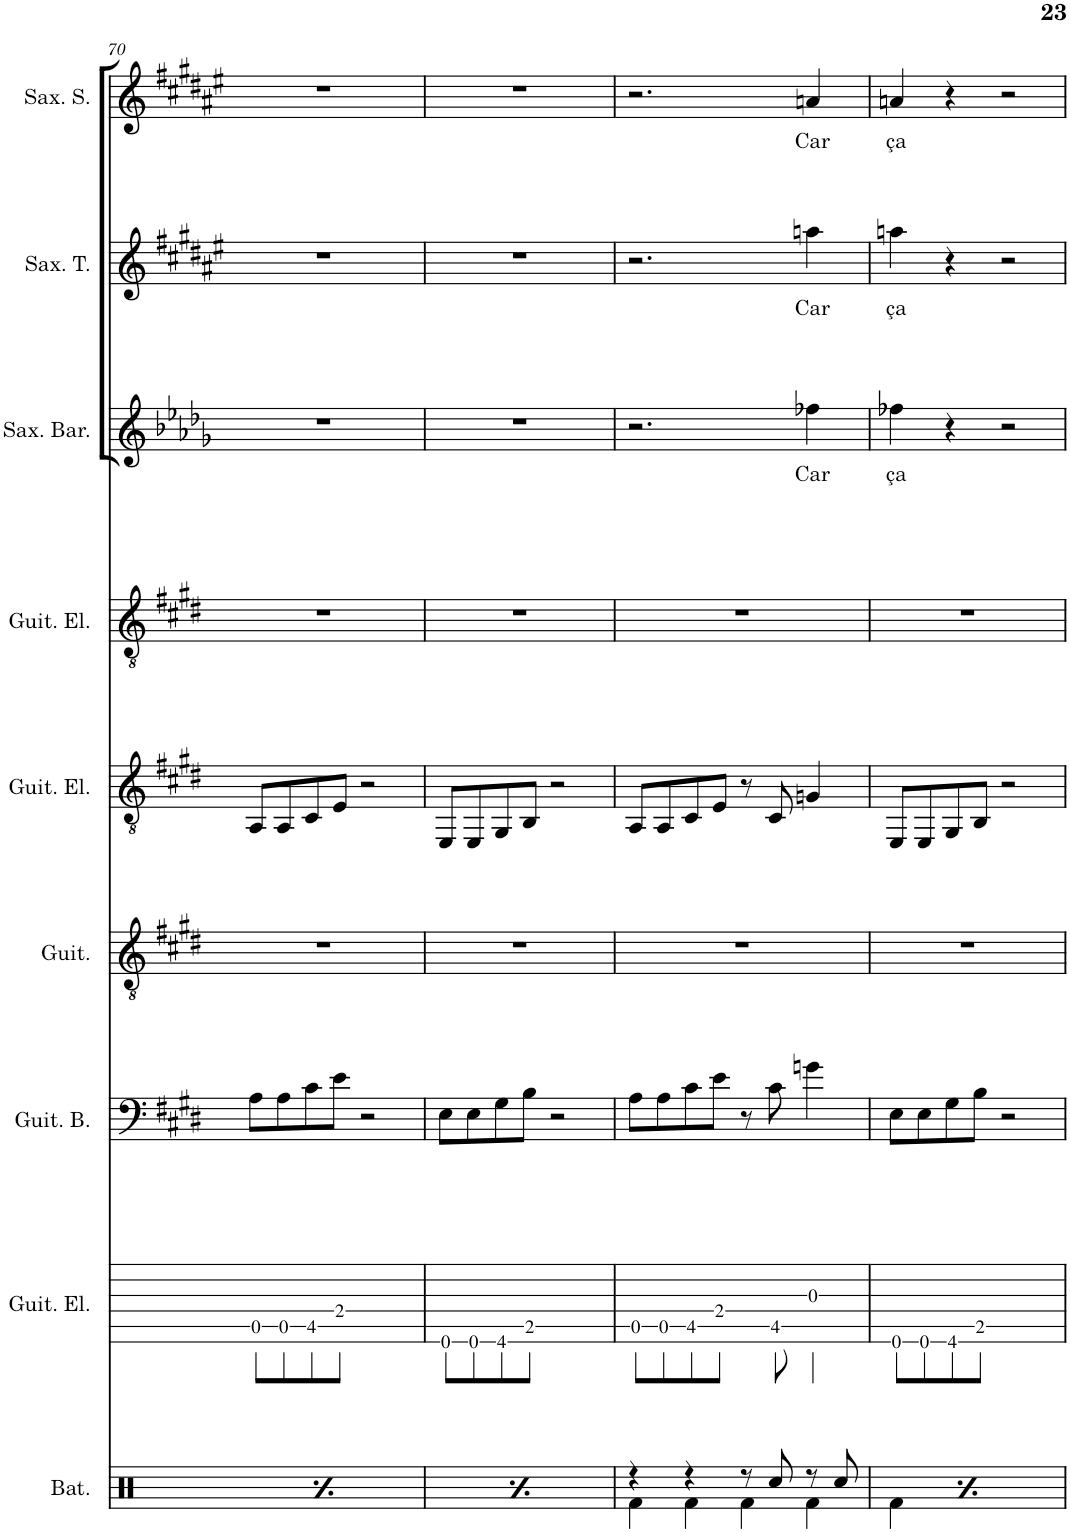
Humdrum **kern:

**kern	**kern	**kern	**kern	**kern	**kern	**kern	**text	**kern	**text	**kern	**text
*part9	*part8	*part7	*part6	*part5	*part4	*part3	*part3	*part2	*part2	*part1	*part1
*staff9	*staff8	*staff7	*staff6	*staff5	*staff4	*staff3	*staff3	*staff2	*staff2	*staff1	*staff1
*I"Batterie	*I"Guitare électrique	*I"Guitare Basse	*I"Guitare acoustique	*I"Guitare électrique	*I"Guitare électrique	*I"Saxophone Baryton	*	*I"Saxophone Ténor	*	*I"Saxophone Soprano	*
*I'Bat.	*I'Guit. El.	*I'Guit. B.	*I'Guit.	*I'Guit. El.	*I'Guit. El.	*I'Sax. Bar.	*	*I'Sax. T.	*	*I'Sax. S.	*
!!LO:PB:g=z
*clefX	*	*clefF4	*clefGv2	*clefGv2	*clefGv2	*clefG2	*	*clefG2	*	*clefG2	*
*	*	*Trd7c12	*	*	*	*Trd12c21	*	*Trd8c14	*	*Trd1c2	*
*k[]	*k[f#c#g#d#]	*k[f#c#g#d#]	*k[f#c#g#d#]	*k[f#c#g#d#]	*k[f#c#g#d#]	*k[b-e-a-d-g-]	*	*k[f#c#g#d#a#e#]	*	*k[f#c#g#d#a#e#]	*
*M4/4	*M4/4	*M4/4	*M4/4	*M4/4	*M4/4	*M4/4	*	*M4/4	*	*M4/4	*
=70	=70	=70	=70	=70	=70	=70	=70	=70	=70	=70	=70
*^	*	*	*	*	*	*	*	*	*	*	*
4r	4Rf\	8AA\L	8A\L	1r	8AA/L	1r	1r	.	1r	.	1r	.
.	.	8AA\	8A\	.	8AA/	.	.	.	.	.	.	.
4r	4Rf\	8C#\	8c#\	.	8C#/	.	.	.	.	.	.	.
.	.	8E\J	8e\J	.	8E/J	.	.	.	.	.	.	.
4r	4Rf\	2r	2r	.	2r	.	.	.	.	.	.	.
8r	4Rf\	.	.	.	.	.	.	.	.	.	.	.
8Rcc/	.	.	.	.	.	.	.	.	.	.	.	.
=71	=71	=71	=71	=71	=71	=71	=71	=71	=71	=71	=71	=71
4r	4Rf\	8EE\L	8E\L	1r	8EE/L	1r	1r	.	1r	.	1r	.
.	.	8EE\	8E\	.	8EE/	.	.	.	.	.	.	.
4r	4Rf\	8GG#\	8G#\	.	8GG#/	.	.	.	.	.	.	.
.	.	8BB\J	8B\J	.	8BB/J	.	.	.	.	.	.	.
4r	4Rf\	2r	2r	.	2r	.	.	.	.	.	.	.
8r	4Rf\	.	.	.	.	.	.	.	.	.	.	.
8Rcc/	.	.	.	.	.	.	.	.	.	.	.	.
=72	=72	=72	=72	=72	=72	=72	=72	=72	=72	=72	=72	=72
4r	4Rf\	8AA\L	8A\L	1r	8AA/L	1r	2.r	.	2.r	.	2.r	.
.	.	8AA\	8A\	.	8AA/	.	.	.	.	.	.	.
4r	4Rf\	8C#\	8c#\	.	8C#/	.	.	.	.	.	.	.
.	.	8E\J	8e\J	.	8E/J	.	.	.	.	.	.	.
8r	4Rf\	8r	8r	.	8r	.	.	.	.	.	.	.
8Rcc/	.	8C#\	8c#\	.	8C#/	.	.	.	.	.	.	.
!	!	!	!	!	!	!	!	!LO:LY:b	!	!LO:LY:b	!	!LO:LY:b
8r	4Rf\	4Gn\	4gn\	.	4Gn/	.	4ff-X\	Car	4aan\	Car	4an/	Car
8Rcc/	.	.	.	.	.	.	.	.	.	.	.	.
=73	=73	=73	=73	=73	=73	=73	=73	=73	=73	=73	=73	=73
!	!	!	!	!	!	!	!	!LO:LY:b	!	!LO:LY:b	!	!LO:LY:b
4r	4Rf\	8EE\L	8E\L	1r	8EE/L	1r	4ff-X\	ça	4aan\	ça	4an/	ça
.	.	8EE\	8E\	.	8EE/	.	.	.	.	.	.	.
4r	4Rf\	8GG#\	8G#\	.	8GG#/	.	4r	.	4r	.	4r	.
.	.	8BB\J	8B\J	.	8BB/J	.	.	.	.	.	.	.
8r	4Rf\	2r	2r	.	2r	.	2r	.	2r	.	2r	.
8Rcc/	.	.	.	.	.	.	.	.	.	.	.	.
8r	4Rf\	.	.	.	.	.	.	.	.	.	.	.
8Rcc/	.	.	.	.	.	.	.	.	.	.	.	.
*v	*v	*	*	*	*	*	*	*	*	*	*	*
=	=	=	=	=	=	=	=	=	=	=	=
*-	*-	*-	*-	*-	*-	*-	*-	*-	*-	*-	*-
